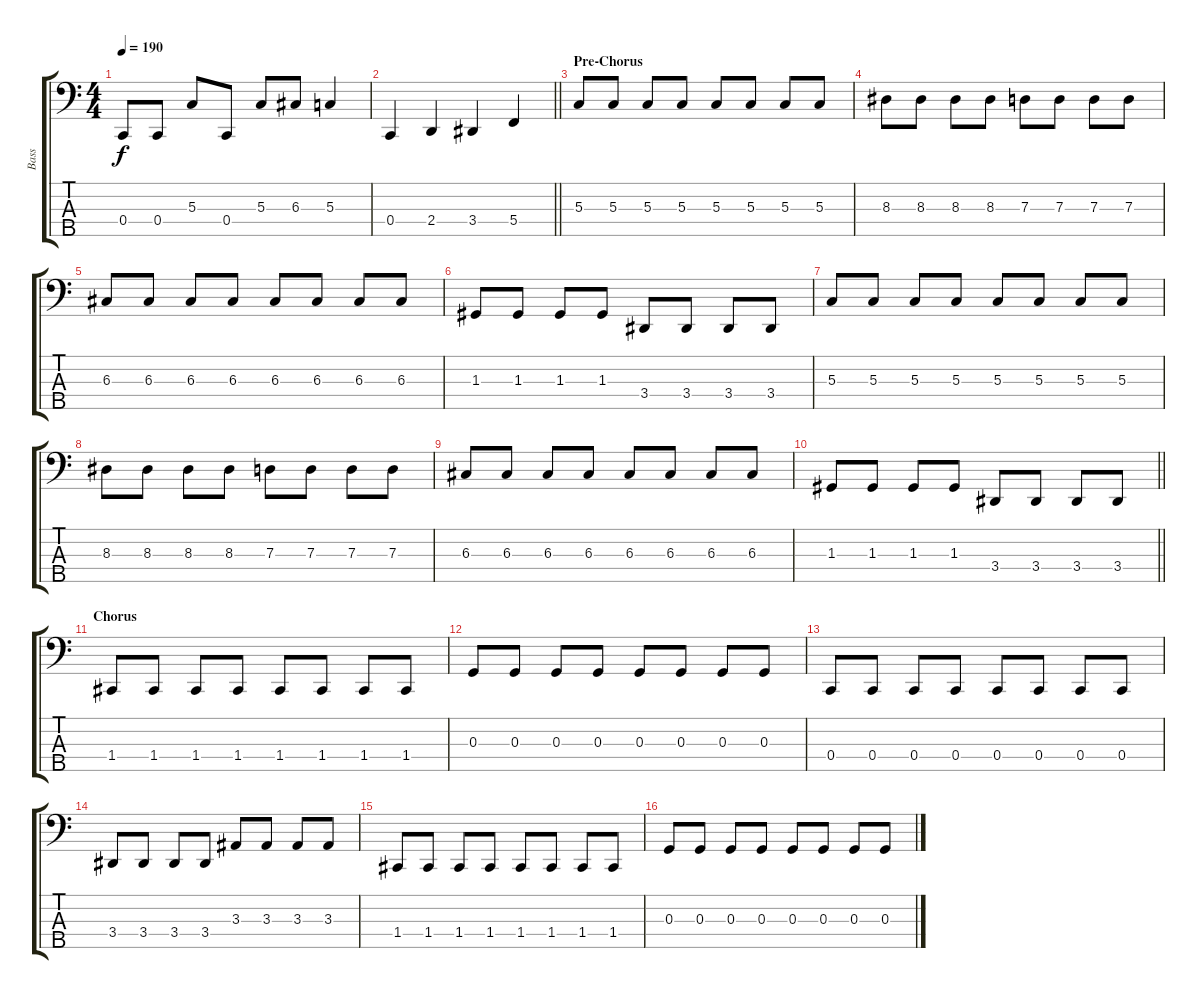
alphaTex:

\track ("Bass" "Bass") {instrument electricbasspick}
\staff {score tabs}
\tuning (F2 C2 G1 C1 A0) {hide}
\ts (4 4)
\tempo 190
\clef f4
\ks c
0.4.8{dy f} 0.4.8 5.3.8 0.4.8 5.3.8 6.3.8 5.3.4 |
\barLineRight lightlight
0.4.4 2.4.4 3.4.4 5.4.4 |
\section ("" "Pre-Chorus")
5.3.8 5.3.8 5.3.8 5.3.8 5.3.8 5.3.8 5.3.8 5.3.8 |
8.3.8 8.3.8 8.3.8 8.3.8 7.3.8 7.3.8 7.3.8 7.3.8 |
6.3.8 6.3.8 6.3.8 6.3.8 6.3.8 6.3.8 6.3.8 6.3.8 |
1.3.8 1.3.8 1.3.8 1.3.8 3.4.8 3.4.8 3.4.8 3.4.8 |
5.3.8 5.3.8 5.3.8 5.3.8 5.3.8 5.3.8 5.3.8 5.3.8 |
8.3.8 8.3.8 8.3.8 8.3.8 7.3.8 7.3.8 7.3.8 7.3.8 |
6.3.8 6.3.8 6.3.8 6.3.8 6.3.8 6.3.8 6.3.8 6.3.8 |
\barLineRight lightlight
1.3.8 1.3.8 1.3.8 1.3.8 3.4.8 3.4.8 3.4.8 3.4.8 |
\section ("" "Chorus")
1.4.8 1.4.8 1.4.8 1.4.8 1.4.8 1.4.8 1.4.8 1.4.8 |
0.3.8 0.3.8 0.3.8 0.3.8 0.3.8 0.3.8 0.3.8 0.3.8 |
0.4.8 0.4.8 0.4.8 0.4.8 0.4.8 0.4.8 0.4.8 0.4.8 |
3.4.8 3.4.8 3.4.8 3.4.8 3.3.8 3.3.8 3.3.8 3.3.8 |
1.4.8 1.4.8 1.4.8 1.4.8 1.4.8 1.4.8 1.4.8 1.4.8 |
0.3.8 0.3.8 0.3.8 0.3.8 0.3.8 0.3.8 0.3.8 0.3.8
